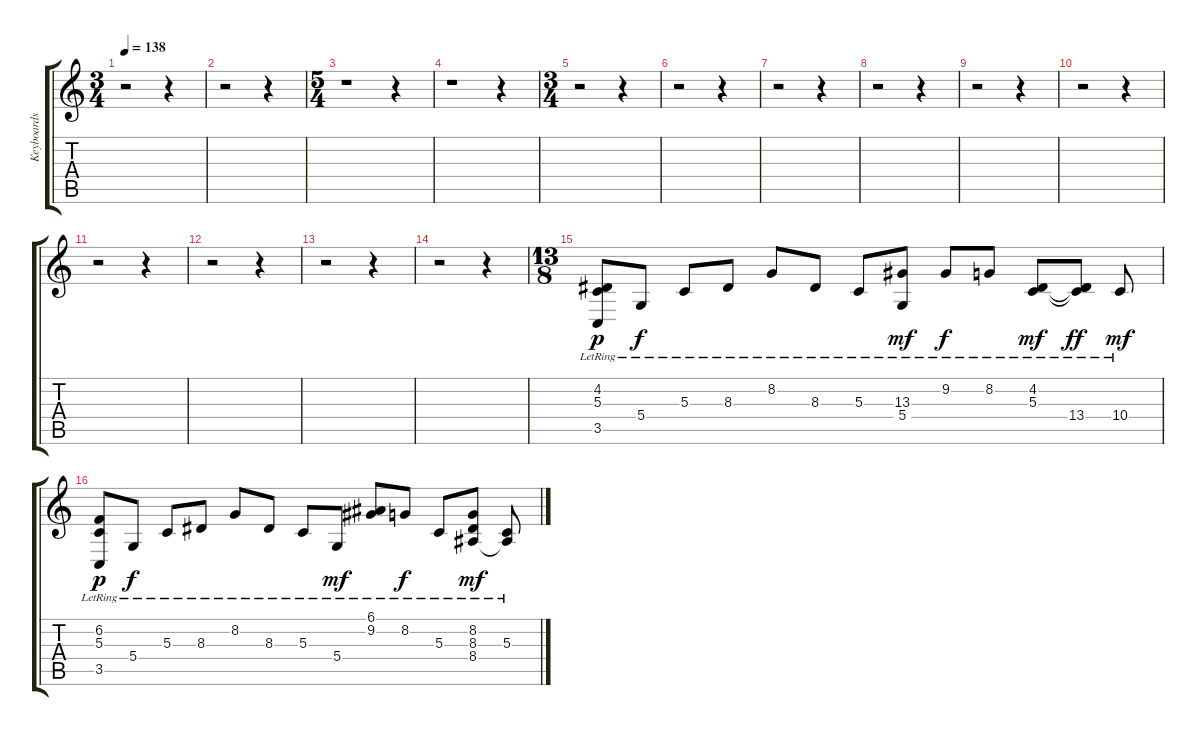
\track ("Keyboards" "Keyboards") {instrument pad2warm}
\staff {score tabs}
\tuning (E4 B3 G3 D3 A2 E2) {hide}
\ts (3 4)
\tempo 138
\clef g2
\ks c
r.2{dy f} r.4 |
r.2 r.4 |
\ts (5 4)
r.1 r.4 |
r.1 r.4 |
\ts (3 4)
r.2 r.4 |
r.2 r.4 |
r.2 r.4 |
r.2 r.4 |
r.2 r.4 |
r.2 r.4 |
r.2 r.4 |
r.2 r.4 |
r.2 r.4 |
r.2 r.4 |
\ts (13 8)
(4.2{lr} 5.3{lr} 3.5{lr}).8{dy p volume 11 instrument brightacousticpiano} 5.4{lr}.8{dy f} 5.3{lr}.8 8.3{lr}.8 8.2{lr}.8 8.3{lr}.8 5.3{lr}.8 (13.3 5.4{lr}).8{dy mf} 9.2{lr}.8{dy f} 8.2{lr}.8 (4.2{lr} 5.3{lr}).8{dy mf} (4.2{t} 5.3{t} 13.4{lr}).8{dy ff} 10.4{lr}.8{dy mf} |
(6.2{lr} 5.3{lr} 3.5{lr}).8{dy p} 5.4{lr}.8{dy f} 5.3{lr}.8 8.3{lr}.8 8.2{lr}.8 8.3{lr}.8 5.3{lr}.8 5.4{lr}.8{dy mf} (6.1{lr} 9.2{lr}).8 8.2{lr}.8{dy f} 5.3{lr}.8 (8.2{lr} 8.3 8.4).8{dy mf} (5.3{lr} 8.4{t}).8
